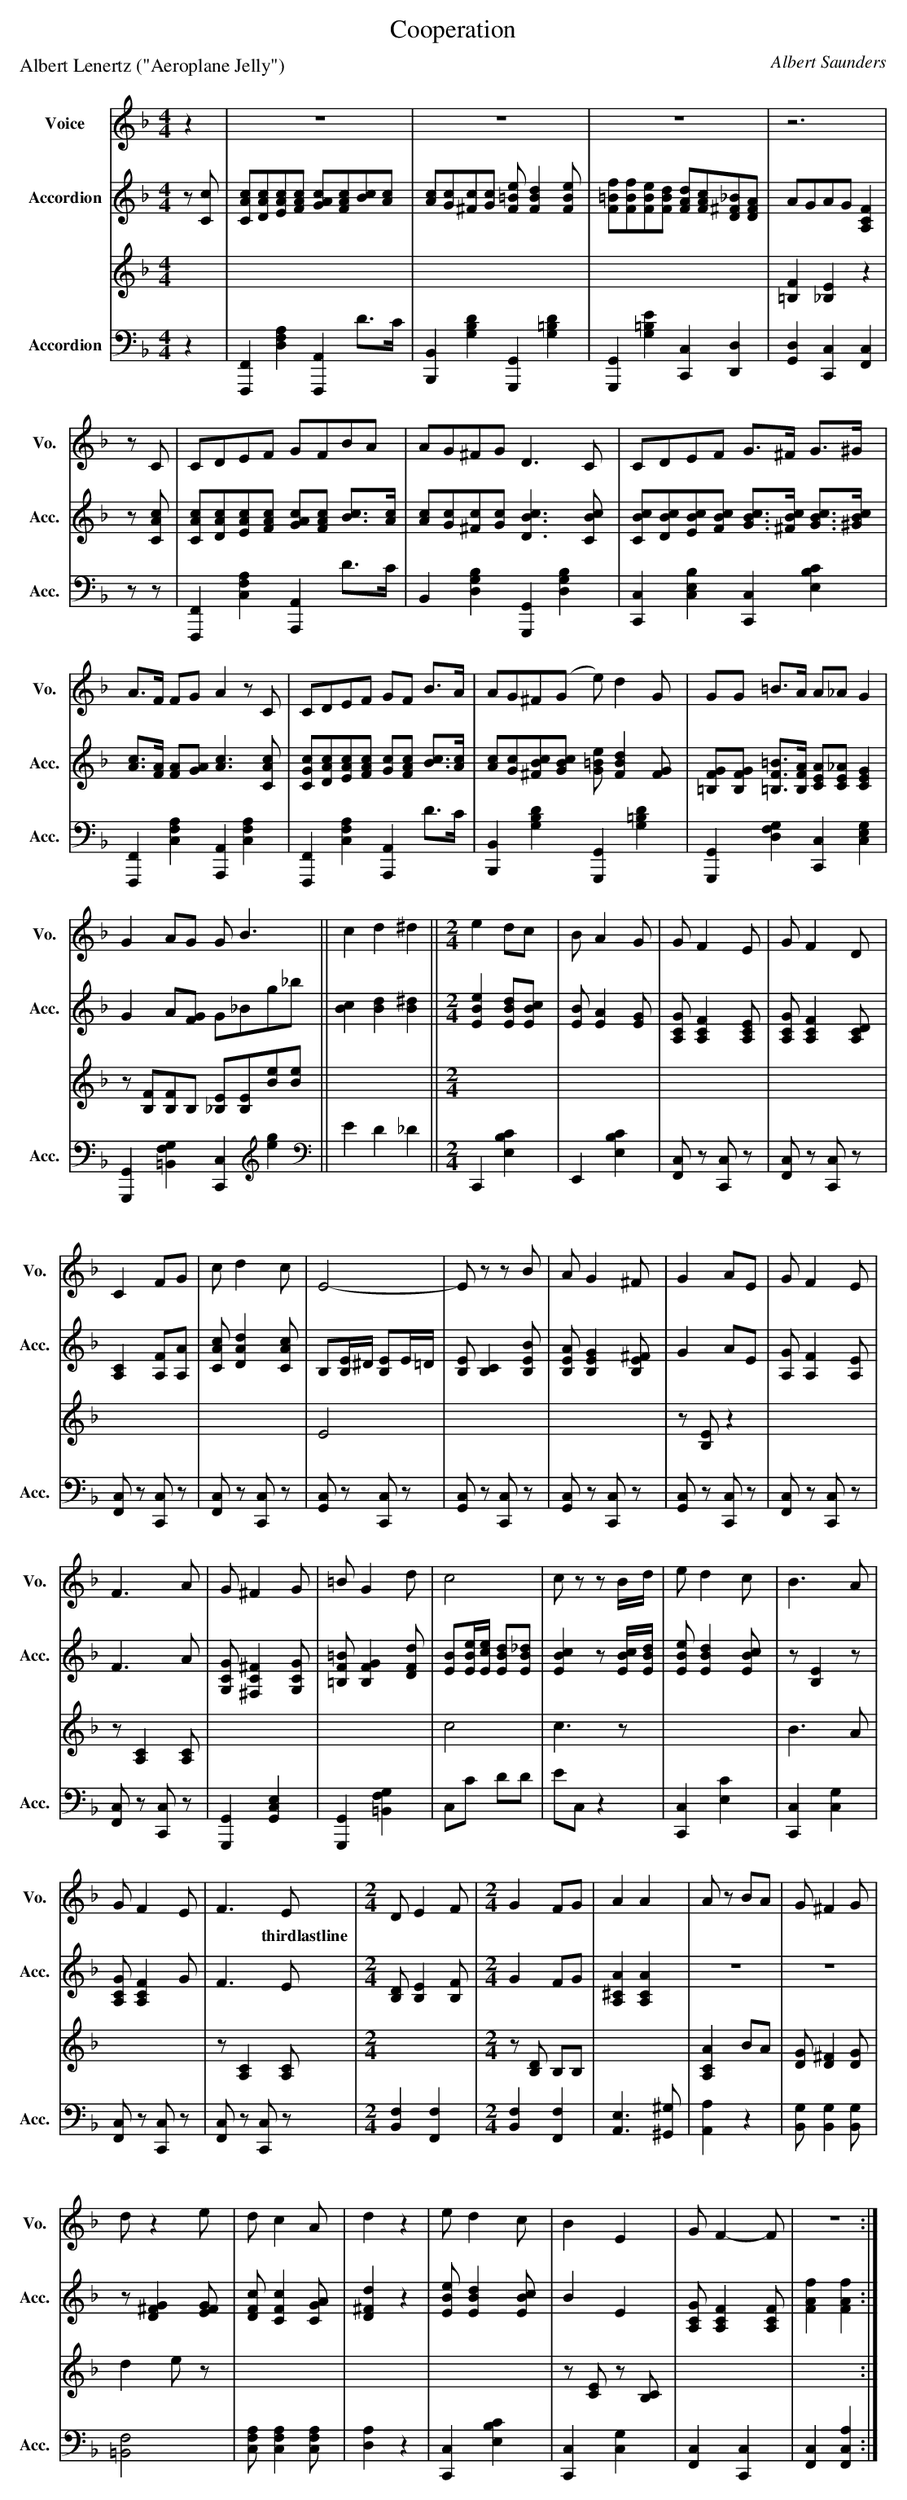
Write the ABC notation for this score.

X:1
T:Cooperation
P:Albert Lenertz ("Aeroplane Jelly")
C:Albert Saunders
L:1/8
M:4/4
K:F
V:1 treble nm="Voice" snm="Vo."
V:2 treble nm="Accordion" snm="Acc."
V:3 treble
V:4 bass nm="Accordion" snm="Acc."
V:1
z2 | z8 | z8 | z8 | z6 |$ z C | CDEF GFBA | AG^FG D3 C | CDEF G>^F G>^G |$ A>F FG A2 z C |
w: ||||||||||
CDEF GF B>A | AG^F(G e) d2 G | GG =B>A A_A G2 |$ G2 AG G B3 || c2 d2 ^d2 ||[M:2/4] e2 dc |
w: ||||||
B A2 G | G F2 E | G F2 D |$ C2 FG | c d2 c | E4- | E z z B | A G2 ^F | G2 AE | G F2 E |$ F3 A |
w: |||||||||||
G ^F2 G | =B G2 d | c4 | c z z B/d/ | e d2 c | B3 A |$ G F2 E | F3 E |[M:2/4] D E2 F |
w: |||||||* thirdlastline||
[M:2/4] G2 FG | A2 A2 | A z BA | G ^F2 G |$ d z2 e | d c2 A | d2 z2 | e d2 c | B2 E2 | G F2- F |
w: ||||||||||
z4 :|
w: |
V:2
z [Cc] | [CAc][DAc][EAc][FAc] [GAc][FAc][Bc][Ac] | [Ac][Gc][^Fc][Gc] [F=Be] [FBd]2 [FBe] |
[F=Bf][FBf][FBe][FBd] [FAd][FAc][D^F_B][DFA] | AGAG [A,CF]2 |$ z [CAc] |
[CAc][DAc][EAc][FAc] [GAc][FAc] [Bc]>[Ac] | [Ac][Gc][^Fc][Gc] [DBc]3 [CBc] |
[CBc][DBc][EBc][FBc] [GBc]>[^FBc] [GBc]>[^GBc] |$ [Ac]>[FA] [FA][GA] [Ac]3 [CAc] |
[CGc][DAc][EAc][FAc] [Gc][FAc] [Bc]>[Ac] | [Ac][Gc][^FBc][GBc] [G=Be] [FBd]2 [FG] |
[=B,FG][B,FG] [=B,F=B]>[B,FA] [CEA][CE_A] [CEG]2 |$ G2 A[FG] G_Bg_b || [Bc]2 [Bd]2 [B^d]2 ||
[M:2/4] [EBe]2 [EBd][EBc] | [EB] [EA]2 [EG] | [A,CG] [A,CF]2 [A,CE] | [A,CG] [A,CF]2 [A,CD] |$
[A,C]2 [A,F][A,A] | [CAc] [DAd]2 [CAc] | B,[B,E]/^D/ [B,E]E/=D/ | [B,E] [B,C]2 [B,EB] |
[B,EA] [B,EG]2 [B,E^F] | G2 AE | [A,G] [A,F]2 [A,E] |$ F3 A | [G,CG] [^F,C^F]2 [G,CG] |
[=B,F=B] [B,FG]2 [DFd] | [EB][EBe]/[Ece]/ [EBd][EB_d] | [EBc]2 z [EBc]/[EBd]/ |
[EBe] [EBd]2 [EBc] | z [B,E]2 z |$ [A,CG] [A,CF]2 G | F3 E |[M:2/4] [B,D] [B,E]2 [B,F] |
[M:2/4] G2 FG | [A,^CA]2 [A,CA]2 | z4 | z4 |$ z [D^FG]2 [EFG] | [DFc] [CFc]2 [CGA] | [D^Fd]2 z2 |
[EBe] [EBd]2 [EBc] | B2 E2 | [A,CG] [A,CF]2 [A,CF] | [FAf]2 [FAf]2 :|
V:3
x2 | x8 | x8 | x8 | [=B,F]2 [_B,E]2 z2 |$ x2 | x8 | x8 | x8 |$ x8 | x8 | x8 | x8 |$
z [B,F][B,F]B, [_B,E][B,E][Be][Be] || x6 ||[M:2/4] x4 | x4 | x4 | x4 |$ x4 | x4 | E4 | x4 | x4 |
z [B,E] z2 | x4 |$ z [A,C]2 [A,C] | x4 | x4 | c4 | c3 z | x4 | B3 A |$ x4 | z [A,C]2 [A,C] |
[M:2/4] x4 |[M:2/4] z [B,D] B,B, | x4 | [A,CA]2 BA | [DG] [D^F]2 [DG] |$ d2 e z | x4 | x4 | x4 |
z [CE] z [B,C] | x4 | x4 :|
V:4
z2 | [F,,,F,,]2 [D,F,A,]2 [F,,,A,,]2 D>C | [B,,,B,,]2 [G,B,D]2 [G,,,G,,]2 [G,=B,D]2 |
[G,,,G,,]2 [G,=B,E]2 [C,,C,]2 [D,,D,]2 | [G,,D,]2 [C,,C,]2 [F,,C,]2 |$ z z |
[F,,,F,,]2 [C,F,A,]2 [A,,,A,,]2 D>C | B,,2 [D,G,B,]2 [G,,,G,,]2 [D,G,B,]2 |
[C,,C,]2 [C,E,B,]2 [C,,C,]2 [E,B,C]2 |$ [F,,,F,,]2 [C,F,A,]2 [A,,,A,,]2 [C,F,A,]2 |
[F,,,F,,]2 [C,F,A,]2 [A,,,A,,]2 D>C | [B,,,B,,]2 [G,B,D]2 [G,,,G,,]2 [G,=B,D]2 |
[G,,,G,,]2 [D,F,G,]2 [C,,C,]2 [C,E,G,]2 |$ [G,,,G,,]2 [=B,,F,G,]2 [C,,C,]2[K:treble] [eg]2 ||
[K:bass] E2 D2 _D2 ||[M:2/4] C,,2 [E,B,C]2 | E,,2 [E,B,C]2 | [F,,C,] z [C,,C,] z |
[F,,C,] z [C,,C,] z |$ [F,,C,] z [C,,C,] z | [F,,C,] z [C,,C,] z | [G,,C,] z [C,,C,] z |
[G,,C,] z [C,,C,] z | [G,,C,] z [C,,C,] z | [G,,C,] z [C,,C,] z | [F,,C,] z [C,,C,] z |$
[F,,C,] z [C,,C,] z | [G,,,G,,]2 [G,,C,E,]2 | [G,,,G,,]2 [=B,,F,G,]2 | C,C DD | EC, z2 |
[C,,C,]2 [E,C]2 | [C,,C,]2 [C,G,]2 |$ [F,,C,] z [C,,C,] z | [F,,C,] z [C,,C,] z |
[M:2/4] [B,,F,]2 [F,,F,]2 |[M:2/4] [B,,F,]2 [F,,F,]2 | [A,,E,]3 [^G,,^G,] | [A,,A,]2 z2 |
[B,,G,] [B,,G,]2 [B,,G,] |$ [=B,,F,]4 | [C,F,A,] [C,F,A,]2 [C,F,A,] | [D,A,]2 z2 |
[C,,C,]2 [E,B,C]2 | [C,,C,]2 [C,G,]2 | [F,,C,]2 [C,,C,]2 | [F,,C,]2 [F,,C,A,]2 :|
